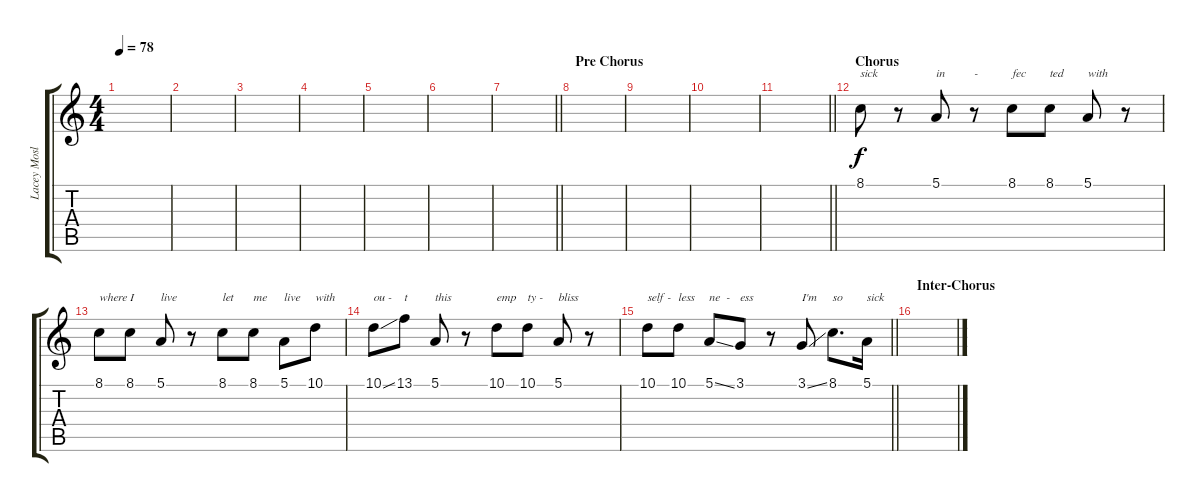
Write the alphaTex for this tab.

\track ("Lacey Mosley" "Lacey Mosl") {instrument oboe}
\staff {score tabs}
\tuning (E4 B3 G3 D3 A2 E2) {hide}
\ts (4 4)
\tempo 78
\clef g2
\ks c
|
|
|
|
|
|
\barLineRight lightlight
|
\section ("" "Pre Chorus")
|
|
|
\barLineRight lightlight
|
\section ("" "Chorus")
8.1.8{txt "sick"} r.8 5.1.8{txt "in"} r.8{txt "-"} 8.1.8{txt "fec"} 8.1.8{txt "ted"} 5.1.8{txt "with"} r.8 |
8.1.8{txt "where"} 8.1.8{txt "I"} 5.1.8{txt "live"} r.8 8.1.8{txt "let"} 8.1.8{txt "me"} 5.1.8{txt "live"} 10.1.8{txt "with"} |
10.1{ss}.8{txt "ou -"} 13.1.8{txt "t"} 5.1.8{txt "this"} r.8 10.1.8{txt "emp"} 10.1.8{txt "ty - "} 5.1.8{txt "bliss"} r.8 |
\barLineRight lightlight
10.1.8{txt "self - "} 10.1.8{txt "less"} 5.1{ss}.8{txt "ne  - "} 3.1.8{txt "ess"} r.8 3.1{ss}.8{txt "I'm"} 8.1.8{d txt "so"} 5.1.16{txt "sick"} |
\section ("" "Inter-Chorus")
